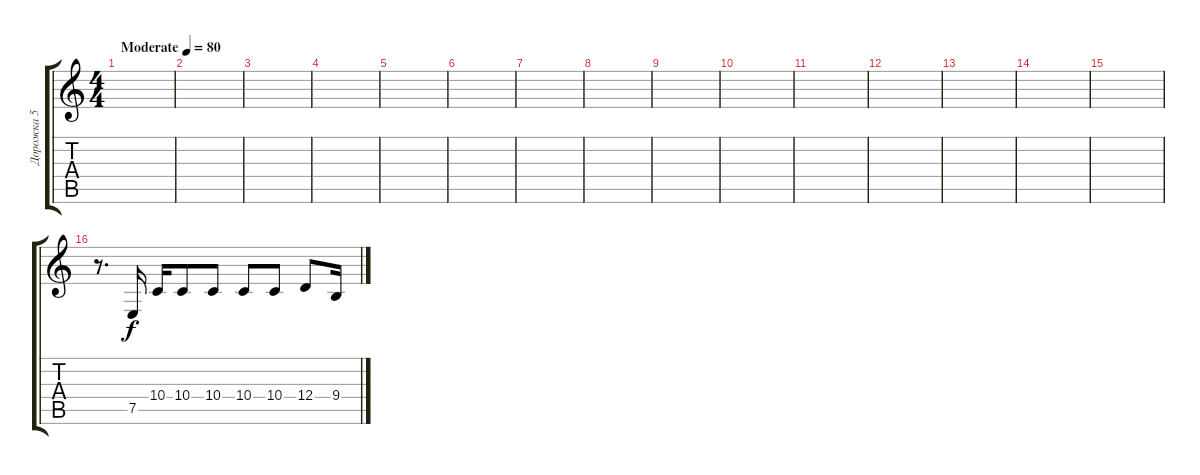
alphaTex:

\track ("Дорожка 5" "Дорожка 5") {instrument tenorsax}
\staff {score tabs}
\tuning (E4 B3 G3 D3 A2 E2) {hide}
\ts (4 4)
\tempo (80 "Moderate")
\clef g2
\ks c
|
|
|
|
|
|
|
|
|
|
|
|
|
|
|
r.8{d} 7.5.16 10.4.16 10.4.8 10.4.8 10.4.8 10.4.8 12.4.8 9.4.16
